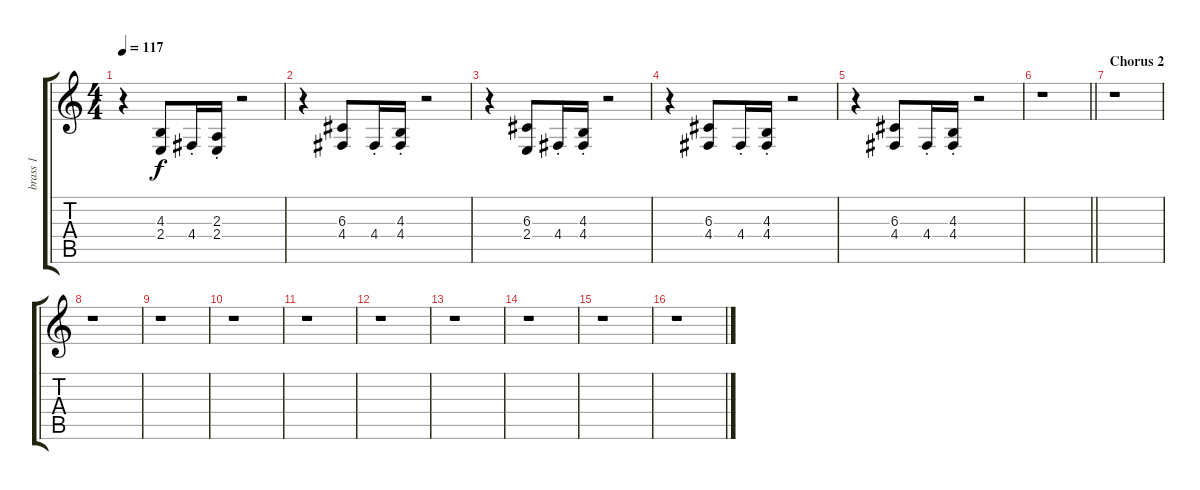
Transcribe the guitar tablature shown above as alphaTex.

\track ("brass 1" "brass 1") {instrument brasssection}
\staff {score tabs}
\tuning (E4 B3 G3 D3 A2 E2) {hide}
\ts (4 4)
\tempo 117
\clef g2
\ks c
r.4{dy f} (4.3 2.4).8 4.4{st}.16 (2.3{st} 2.4{st}).16 r.2 |
r.4 (6.3 4.4).8 4.4{st}.16 (4.3{st} 4.4{st}).16 r.2 |
r.4 (6.3 2.4).8 4.4{st}.16 (4.3{st} 4.4{st}).16 r.2 |
r.4 (6.3 4.4).8 4.4{st}.16 (4.3{st} 4.4{st}).16 r.2 |
r.4 (6.3 4.4).8 4.4{st}.16 (4.3{st} 4.4{st}).16 r.2 |
\barLineRight lightlight
r.1 |
\section ("" "Chorus 2")
r.1 |
r.1 |
r.1 |
r.1 |
r.1 |
r.1 |
r.1 |
r.1 |
r.1 |
r.1
